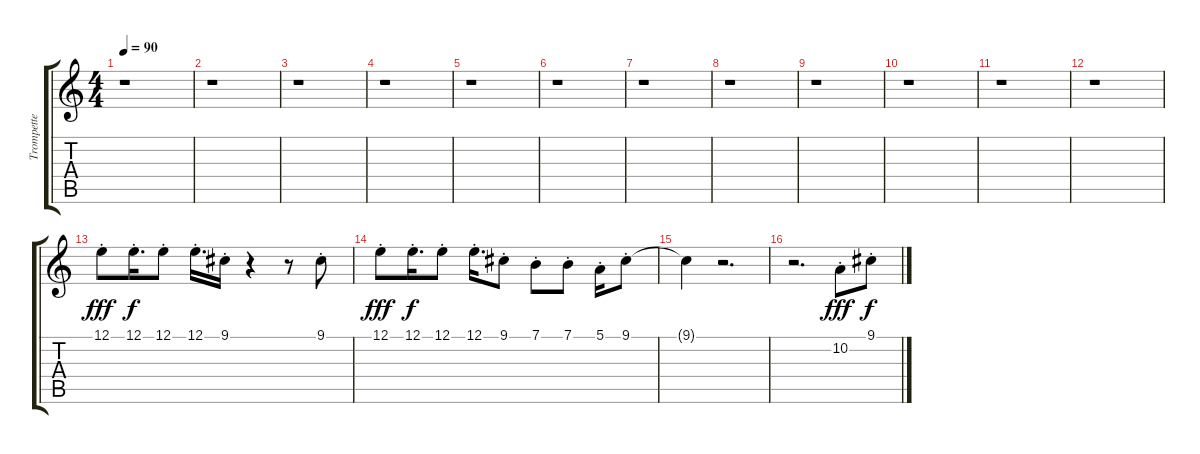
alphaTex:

\track ("Trompette" "Trompette") {instrument trumpet}
\staff {score tabs}
\tuning (E4 B3 G3 D3 A2 E2) {hide}
\ts (4 4)
\tempo 90
\clef g2
\ks c
r.1{dy f} |
r.1 |
r.1 |
r.1 |
r.1 |
r.1 |
r.1 |
r.1 |
r.1 |
r.1 |
r.1 |
r.1 |
12.1{st}.8{dy fff} 12.1{st}.16{d dy f} 12.1{st}.8 12.1{st}.16{d} 9.1{st}.16 r.4 r.8 9.1{st}.8 |
12.1{st}.8{dy fff} 12.1{st}.16{d dy f} 12.1{st}.8 12.1{st}.16{d} 9.1{st}.8 7.1{st}.8 7.1{st}.8 5.1{st}.16 9.1{st}.8 |
9.1{t}.4 r.2{d} |
r.2{d} 10.2{st}.8{dy fff} 9.1{st}.8{dy f}
